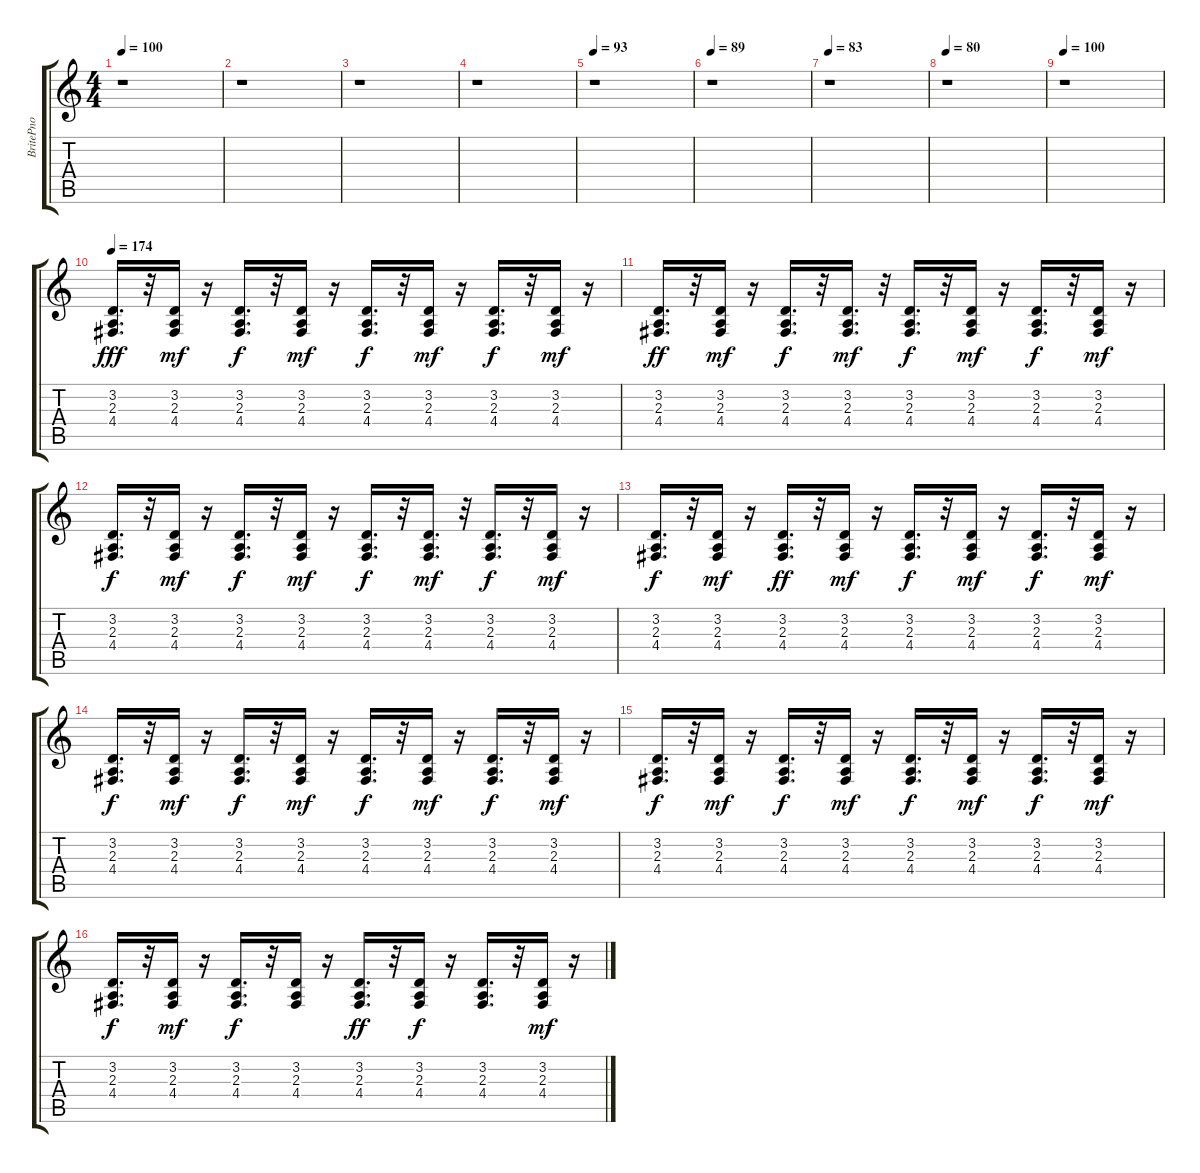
\track ("BritePno" "BritePno") {instrument electricgrandpiano}
\staff {score tabs}
\tuning (E4 B3 G3 D3 A2 E2) {hide}
\ts (4 4)
\tempo 100
\clef g2
\ks c
r.1{dy f} |
r.1 |
r.1 |
r.1 |
\tempo 93
r.1 |
\tempo 89
r.1 |
\tempo 83
r.1 |
\tempo 80
r.1 |
\tempo 100
r.1 |
\tempo 174
(3.2 2.3 4.4).16{d dy fff} r.32 (3.2 2.3 4.4).16{dy mf} r.16 (3.2 2.3 4.4).16{d dy f} r.32 (3.2 2.3 4.4).16{dy mf} r.16 (3.2 2.3 4.4).16{d dy f} r.32 (3.2 2.3 4.4).16{dy mf} r.16 (3.2 2.3 4.4).16{d dy f} r.32 (3.2 2.3 4.4).16{dy mf} r.16 |
(3.2 2.3 4.4).16{d dy ff} r.32 (3.2 2.3 4.4).16{dy mf} r.16 (3.2 2.3 4.4).16{d dy f} r.32 (3.2 2.3 4.4).16{d dy mf} r.32 (3.2 2.3 4.4).16{d dy f} r.32 (3.2 2.3 4.4).16{dy mf} r.16 (3.2 2.3 4.4).16{d dy f} r.32 (3.2 2.3 4.4).16{dy mf} r.16 |
(3.2 2.3 4.4).16{d dy f} r.32 (3.2 2.3 4.4).16{dy mf} r.16 (3.2 2.3 4.4).16{d dy f} r.32 (3.2 2.3 4.4).16{dy mf} r.16 (3.2 2.3 4.4).16{d dy f} r.32 (3.2 2.3 4.4).16{d dy mf} r.32 (3.2 2.3 4.4).16{d dy f} r.32 (3.2 2.3 4.4).16{dy mf} r.16 |
(3.2 2.3 4.4).16{d dy f} r.32 (3.2 2.3 4.4).16{dy mf} r.16 (3.2 2.3 4.4).16{d dy ff} r.32 (3.2 2.3 4.4).16{dy mf} r.16 (3.2 2.3 4.4).16{d dy f} r.32 (3.2 2.3 4.4).16{dy mf} r.16 (3.2 2.3 4.4).16{d dy f} r.32 (3.2 2.3 4.4).16{dy mf} r.16 |
(3.2 2.3 4.4).16{d dy f} r.32 (3.2 2.3 4.4).16{dy mf} r.16 (3.2 2.3 4.4).16{d dy f} r.32 (3.2 2.3 4.4).16{dy mf} r.16 (3.2 2.3 4.4).16{d dy f} r.32 (3.2 2.3 4.4).16{dy mf} r.16 (3.2 2.3 4.4).16{d dy f} r.32 (3.2 2.3 4.4).16{dy mf} r.16 |
(3.2 2.3 4.4).16{d dy f} r.32 (3.2 2.3 4.4).16{dy mf} r.16 (3.2 2.3 4.4).16{d dy f} r.32 (3.2 2.3 4.4).16{dy mf} r.16 (3.2 2.3 4.4).16{d dy f} r.32 (3.2 2.3 4.4).16{dy mf} r.16 (3.2 2.3 4.4).16{d dy f} r.32 (3.2 2.3 4.4).16{dy mf} r.16 |
(3.2 2.3 4.4).16{d dy f} r.32 (3.2 2.3 4.4).16{dy mf} r.16 (3.2 2.3 4.4).16{d dy f} r.32 (3.2 2.3 4.4).16 r.16 (3.2 2.3 4.4).16{d dy ff} r.32 (3.2 2.3 4.4).16{dy f} r.16 (3.2 2.3 4.4).16{d} r.32 (3.2 2.3 4.4).16{dy mf} r.16
